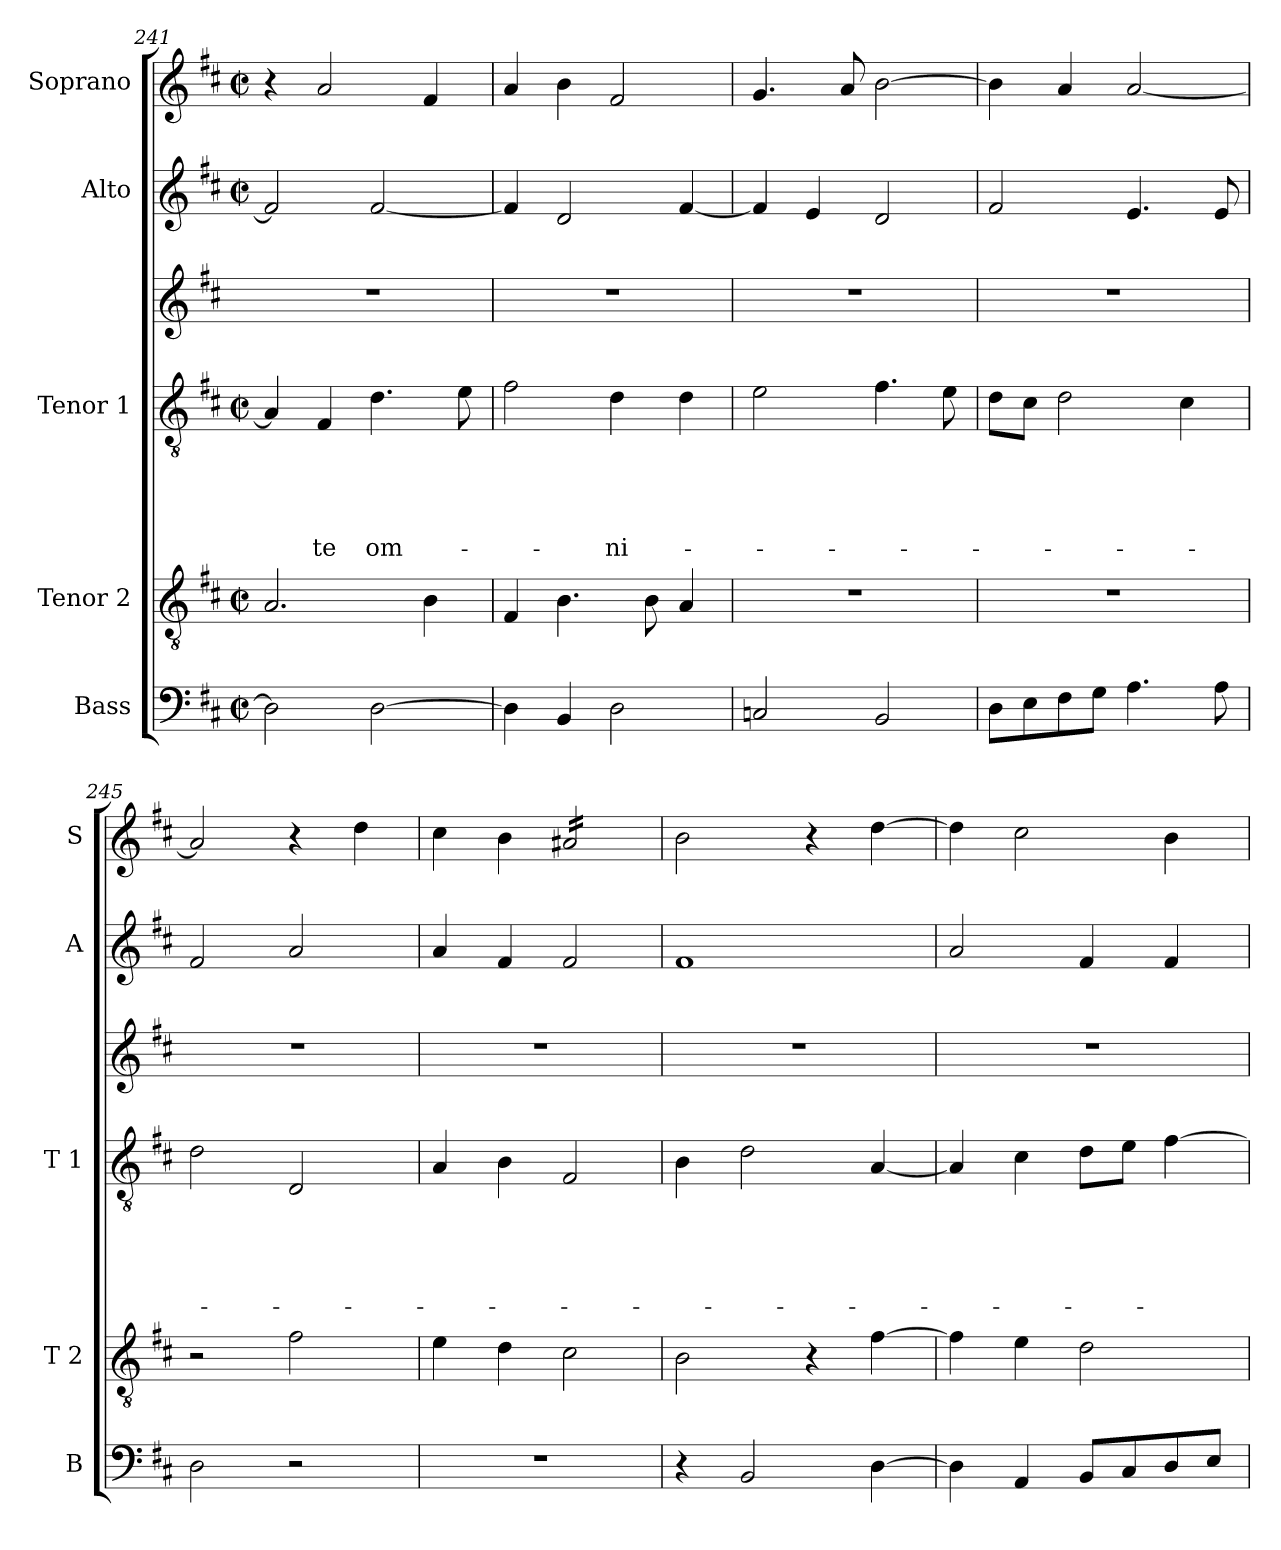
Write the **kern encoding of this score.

**kern	**kern	**kern	**text	**text	**text	**text	**text	**kern	**kern	**kern
*part6	*part5	*part4	*part4	*part4	*part4	*part4	*part4	*part3	*part2	*part1
*staff6	*staff5	*staff4	*staff4	*staff4	*staff4	*staff4	*staff4	*staff3	*staff2	*staff1
*I"Bass	*I"Tenor 2	*I"Tenor 1	*	*	*	*	*	*	*I"Alto	*I"Soprano
*I'B	*I'T 2	*I'T 1	*	*	*	*	*	*	*I'A	*I'S
!!LO:LB:g=z
*clefF4	*clefGv2	*clefGv2	*	*	*	*	*	*clefG2	*clefG2	*clefG2
*k[f#c#]	*k[f#c#]	*k[f#c#]	*	*	*	*	*	*k[f#c#]	*k[f#c#]	*k[f#c#]
*D:	*D:	*D:	*	*	*	*	*	*D:	*D:	*D:
*M2/2	*M2/2	*M2/2	*	*	*	*	*	*	*M2/2	*M2/2
*met(c|)	*met(c|)	*met(c|)	*	*	*	*	*	*	*met(c|)	*met(c|)
=241	=241	=241	=241	=241	=241	=241	=241	=241	=241	=241
2D\]	2.A/	4A/]	.	.	.	.	.	1r	2f#/]	4r
!	!	!	!	!	!	!	!LO:LY:b	!	!	!
.	.	4F#/	.	.	.	.	-te	.	.	2a/
!	!	!	!	!	!	!	!LO:LY:b	!	!	!
[>2D\	.	4.d\	.	.	.	.	om-	.	[<2f#/	.
.	4B\	.	.	.	.	.	.	.	.	4f#/
.	.	8e\	.	.	.	.	.	.	.	.
=242	=242	=242	=242	=242	=242	=242	=242	=242	=242	=242
4D\]	4F#/	2f#\	.	.	.	.	.	1r	4f#/]	4a/
4BB/	4.B\	.	.	.	.	.	.	.	2d/	4b\
!	!	!	!	!	!	!	!LO:LY:b	!	!	!
2D\	.	4d\	.	.	.	.	-ni-	.	.	2f#/
.	8B\	.	.	.	.	.	.	.	.	.
.	4A/	4d\	.	.	.	.	.	.	[<4f#/	.
=243	=243	=243	=243	=243	=243	=243	=243	=243	=243	=243
2Cn/	1r	2e\	.	.	.	.	.	1r	4f#/]	4.g/
.	.	.	.	.	.	.	.	.	4e/	.
.	.	.	.	.	.	.	.	.	.	8a/
2BB/	.	4.f#\	.	.	.	.	.	.	2d/	[>2b\
.	.	8e\	.	.	.	.	.	.	.	.
=244	=244	=244	=244	=244	=244	=244	=244	=244	=244	=244
8D\L	1r	8d\L	.	.	.	.	.	1r	2f#/	4b\]
8E\	.	8c#\J	.	.	.	.	.	.	.	.
8F#\	.	2d\	.	.	.	.	.	.	.	4a/
8G\J	.	.	.	.	.	.	.	.	.	.
4.A\	.	.	.	.	.	.	.	.	4.e/	[<2a/
.	.	4c#\	.	.	.	.	.	.	.	.
8A\	.	.	.	.	.	.	.	.	8e/	.
=245	=245	=245	=245	=245	=245	=245	=245	=245	=245	=245
2D\	2r	2d\	.	.	.	.	.	1r	2f#/	2a/]
2r	2f#\	2D/	.	.	.	.	.	.	2a/	4r
.	.	.	.	.	.	.	.	.	.	4dd\
=246	=246	=246	=246	=246	=246	=246	=246	=246	=246	=246
1r	4e\	4A/	.	.	.	.	.	1r	4a/	4cc#\
.	4d\	4B\	.	.	.	.	.	.	4f#/	4b\
*	*	*	*	*	*	*	*	*	*	*tremolo
.	2c#\	2F#/	.	.	.	.	.	.	2f#/	16a#X/LL
.	.	.	.	.	.	.	.	.	.	16a#X/
.	.	.	.	.	.	.	.	.	.	16a#X/
.	.	.	.	.	.	.	.	.	.	16a#X/
.	.	.	.	.	.	.	.	.	.	16a#X/
.	.	.	.	.	.	.	.	.	.	16a#X/
.	.	.	.	.	.	.	.	.	.	16a#X/
.	.	.	.	.	.	.	.	.	.	16a#X/JJ
*	*	*	*	*	*	*	*	*	*	*Xtremolo
!!LO:PB:g=z
=247	=247	=247	=247	=247	=247	=247	=247	=247	=247	=247
4r	2B\	4B\	.	.	.	.	.	1r	1f#	2b\
2BB/	.	2d\	.	.	.	.	.	.	.	.
.	4r	.	.	.	.	.	.	.	.	4r
[>4D\	[>4f#\	[<4A/	.	.	.	.	.	.	.	[>4dd\
=248	=248	=248	=248	=248	=248	=248	=248	=248	=248	=248
4D\]	4f#\]	4A/]	.	.	.	.	.	1r	2a/	4dd\]
4AA/	4e\	4c#\	.	.	.	.	.	.	.	2cc#\
8BB/L	2d\	8d\L	.	.	.	.	.	.	4f#/	.
8C#/	.	8e\J	.	.	.	.	.	.	.	.
8D/	.	[>4f#\	.	.	.	.	.	.	4f#/	4b\
8E/J	.	.	.	.	.	.	.	.	.	.
=	=	=	=	=	=	=	=	=	=	=
*-	*-	*-	*-	*-	*-	*-	*-	*-	*-	*-
